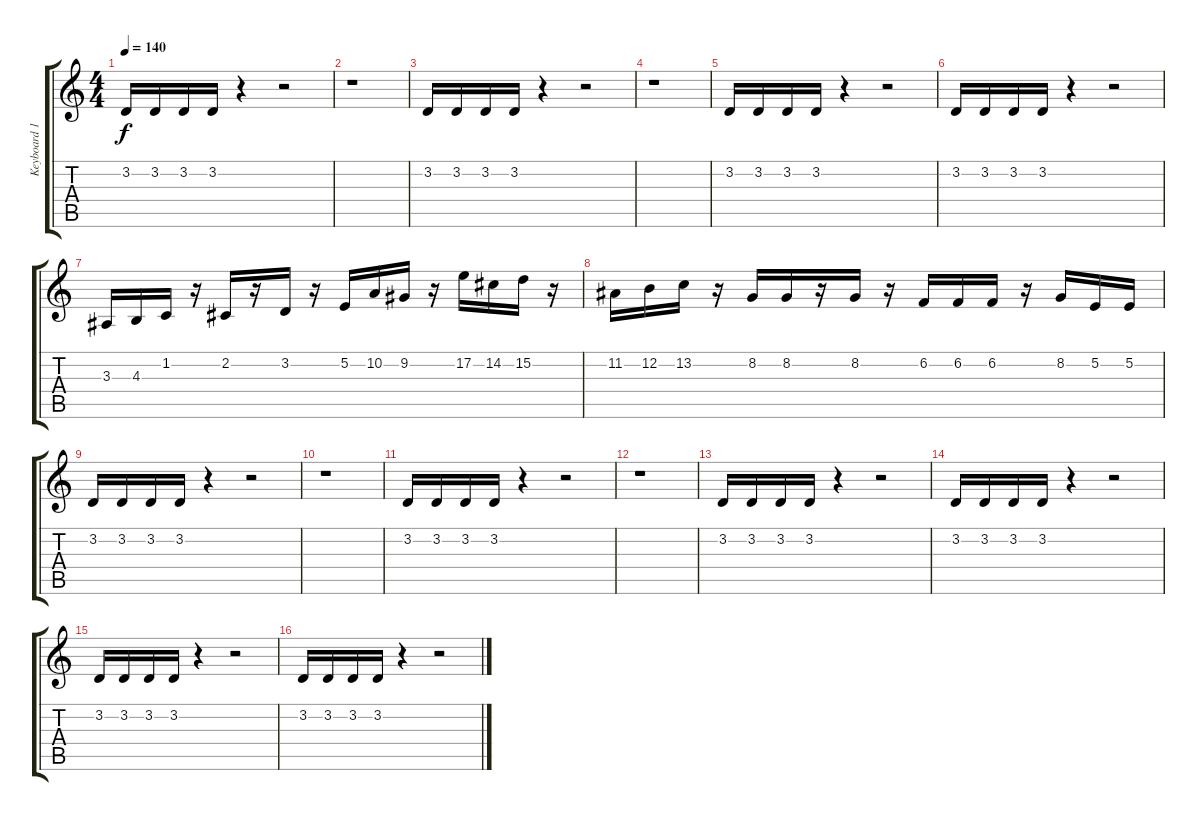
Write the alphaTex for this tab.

\track ("Keyboard 1 (Intro)" "Keyboard 1") {instrument woodblock}
\staff {score tabs}
\tuning (E4 B3 G3 D3 A2 E2) {hide}
\ts (4 4)
\tempo 140
\clef g2
\ks c
3.2.16{dy f} 3.2.16 3.2.16 3.2.16 r.4 r.2 |
r.1 |
3.2.16 3.2.16 3.2.16 3.2.16 r.4 r.2 |
r.1 |
3.2.16 3.2.16 3.2.16 3.2.16 r.4 r.2 |
3.2.16 3.2.16 3.2.16 3.2.16 r.4 r.2 |
3.3.16 4.3.16 1.2.16 r.16 2.2.16 r.16 3.2.16 r.16 5.2.16 10.2.16 9.2.16 r.16 17.2.16 14.2.16 15.2.16 r.16 |
11.2.16 12.2.16 13.2.16 r.16 8.2.16 8.2.16 r.16 8.2.16 r.16 6.2.16 6.2.16 6.2.16 r.16 8.2.16 5.2.16 5.2.16 |
3.2.16 3.2.16 3.2.16 3.2.16 r.4 r.2 |
r.1 |
3.2.16 3.2.16 3.2.16 3.2.16 r.4 r.2 |
r.1 |
3.2.16 3.2.16 3.2.16 3.2.16 r.4 r.2 |
3.2.16 3.2.16 3.2.16 3.2.16 r.4 r.2 |
3.2.16 3.2.16 3.2.16 3.2.16 r.4 r.2 |
3.2.16 3.2.16 3.2.16 3.2.16 r.4 r.2
